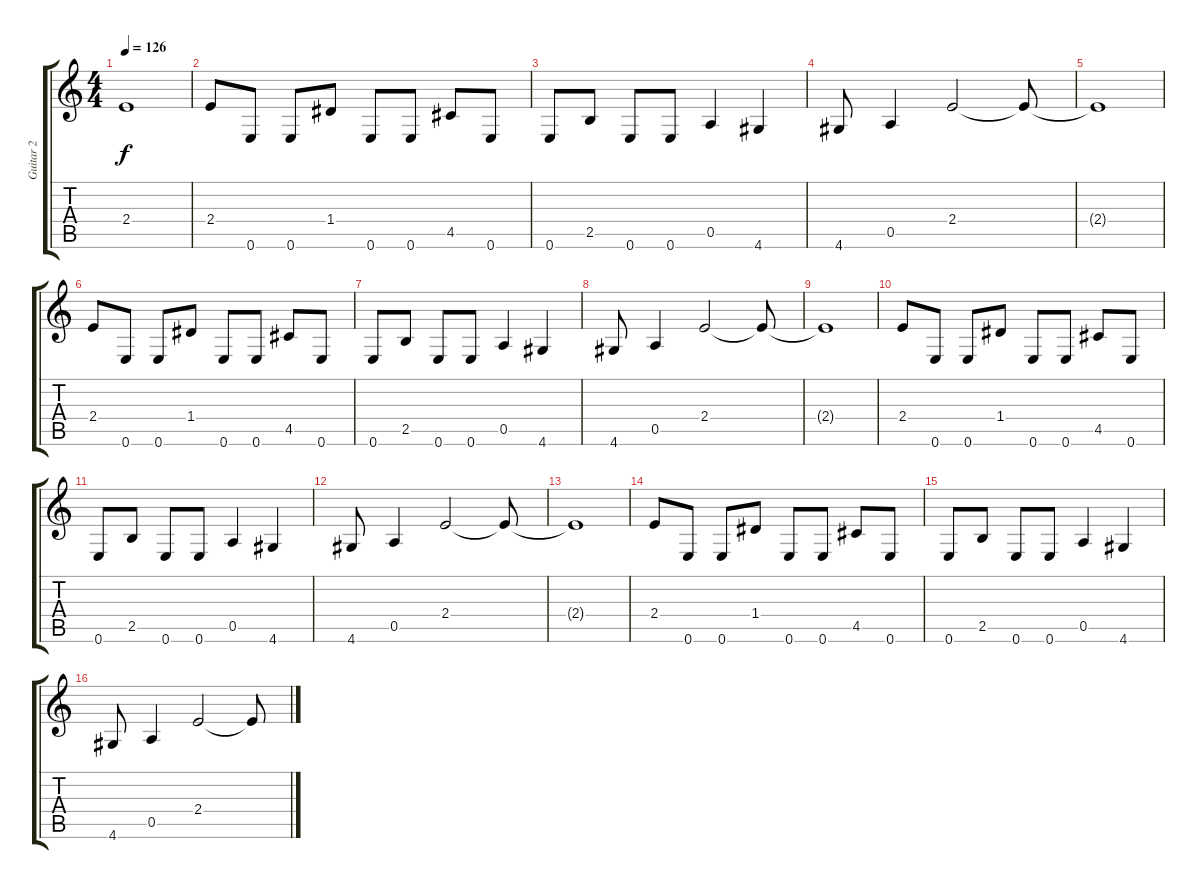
\track ("Guitar 2" "Guitar 2") {instrument electricguitarclean}
\staff {score tabs}
\tuning (E4 B3 G3 D3 A2 E2) {hide}
\ts (4 4)
\tempo 126
\clef g2
\ks c
2.4{t}.1{dy f} |
2.4.8 0.6.8 0.6.8 1.4.8 0.6.8 0.6.8 4.5.8 0.6.8 |
0.6.8 2.5.8 0.6.8 0.6.8 0.5.4 4.6.4 |
4.6.8 0.5.4 2.4.2 2.4{t}.8 |
2.4{t}.1 |
2.4.8 0.6.8 0.6.8 1.4.8 0.6.8 0.6.8 4.5.8 0.6.8 |
0.6.8 2.5.8 0.6.8 0.6.8 0.5.4 4.6.4 |
4.6.8 0.5.4 2.4.2 2.4{t}.8 |
2.4{t}.1 |
2.4.8 0.6.8 0.6.8 1.4.8 0.6.8 0.6.8 4.5.8 0.6.8 |
0.6.8 2.5.8 0.6.8 0.6.8 0.5.4 4.6.4 |
4.6.8 0.5.4 2.4.2 2.4{t}.8 |
2.4{t}.1 |
2.4.8 0.6.8 0.6.8 1.4.8 0.6.8 0.6.8 4.5.8 0.6.8 |
0.6.8 2.5.8 0.6.8 0.6.8 0.5.4 4.6.4 |
4.6.8 0.5.4 2.4.2 2.4{t}.8
